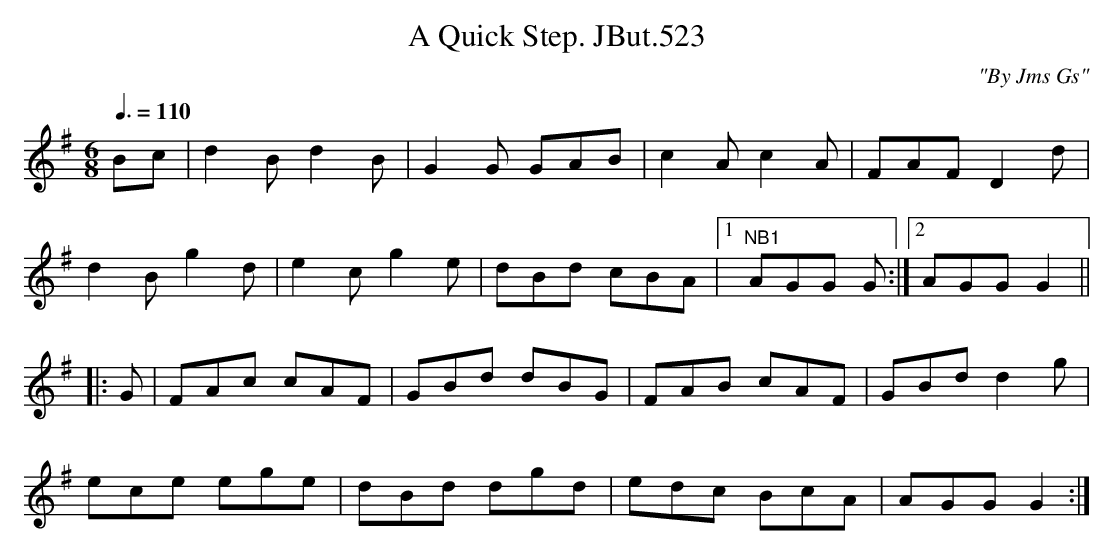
X:1
T:Quick Step. JBut.523, A
C:"By Jms Gs"
M:6/8
L:1/8
Q:3/8=110
K:G
Bc|d2B d2B|G2G GAB|c2A c2A|FAF D2d|
d2B g2d|e2c g2e|dBd cBA|1 "^NB1"AGG G:|2AGG G2||
|:G|FAc cAF|GBd dBG|FAB cAF|GBd d2g|
ece ege|dBd dgd|edc BcA|AGG G2 :|
